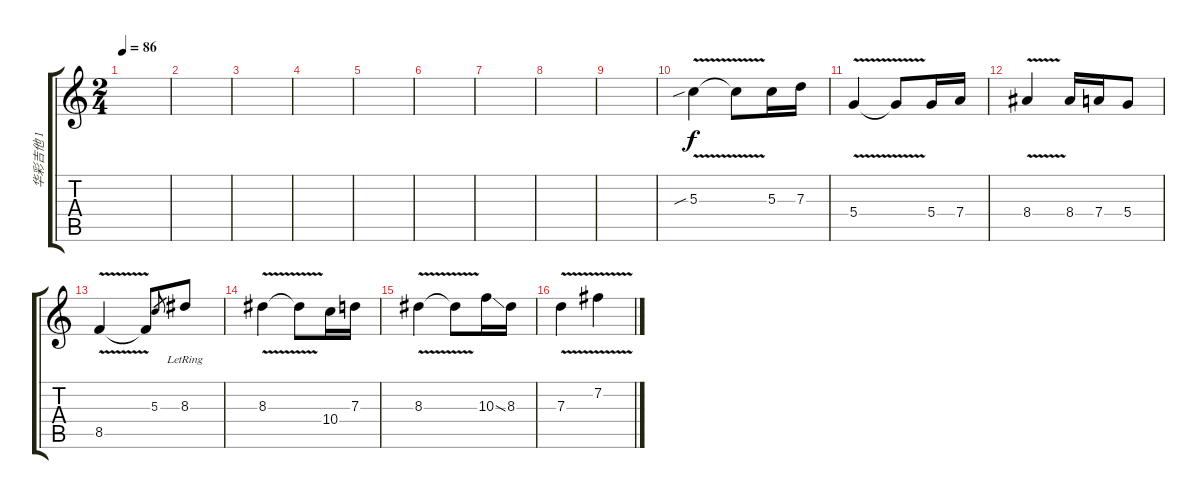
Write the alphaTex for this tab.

\track ("华彩吉他 1" "华彩吉他 1") {instrument distortionguitar}
\staff {score tabs}
\tuning (E4 B3 G3 D3 A2 E2) {hide}
\ts (2 4)
\tempo 86
\clef g2
\ks c
|
|
|
|
|
|
|
|
|
5.3{v sib}.4{volume 15} 5.3{t}.8 5.3.16 7.3.16 |
5.4{v}.4 5.4{t}.8 5.4.16 7.4.16 |
8.4{v}.4 8.4.16 7.4.16 5.4.8 |
8.5{v}.4 8.5{t}.8 5.3.8{gr} 8.3{lr}.8 |
8.3{v}.4 8.3{t}.8 10.4.16 7.3.16 |
8.3{v}.4 8.3{t}.8 10.3{ss}.16 8.3.16 |
7.3{v}.4 7.2{v}.4
